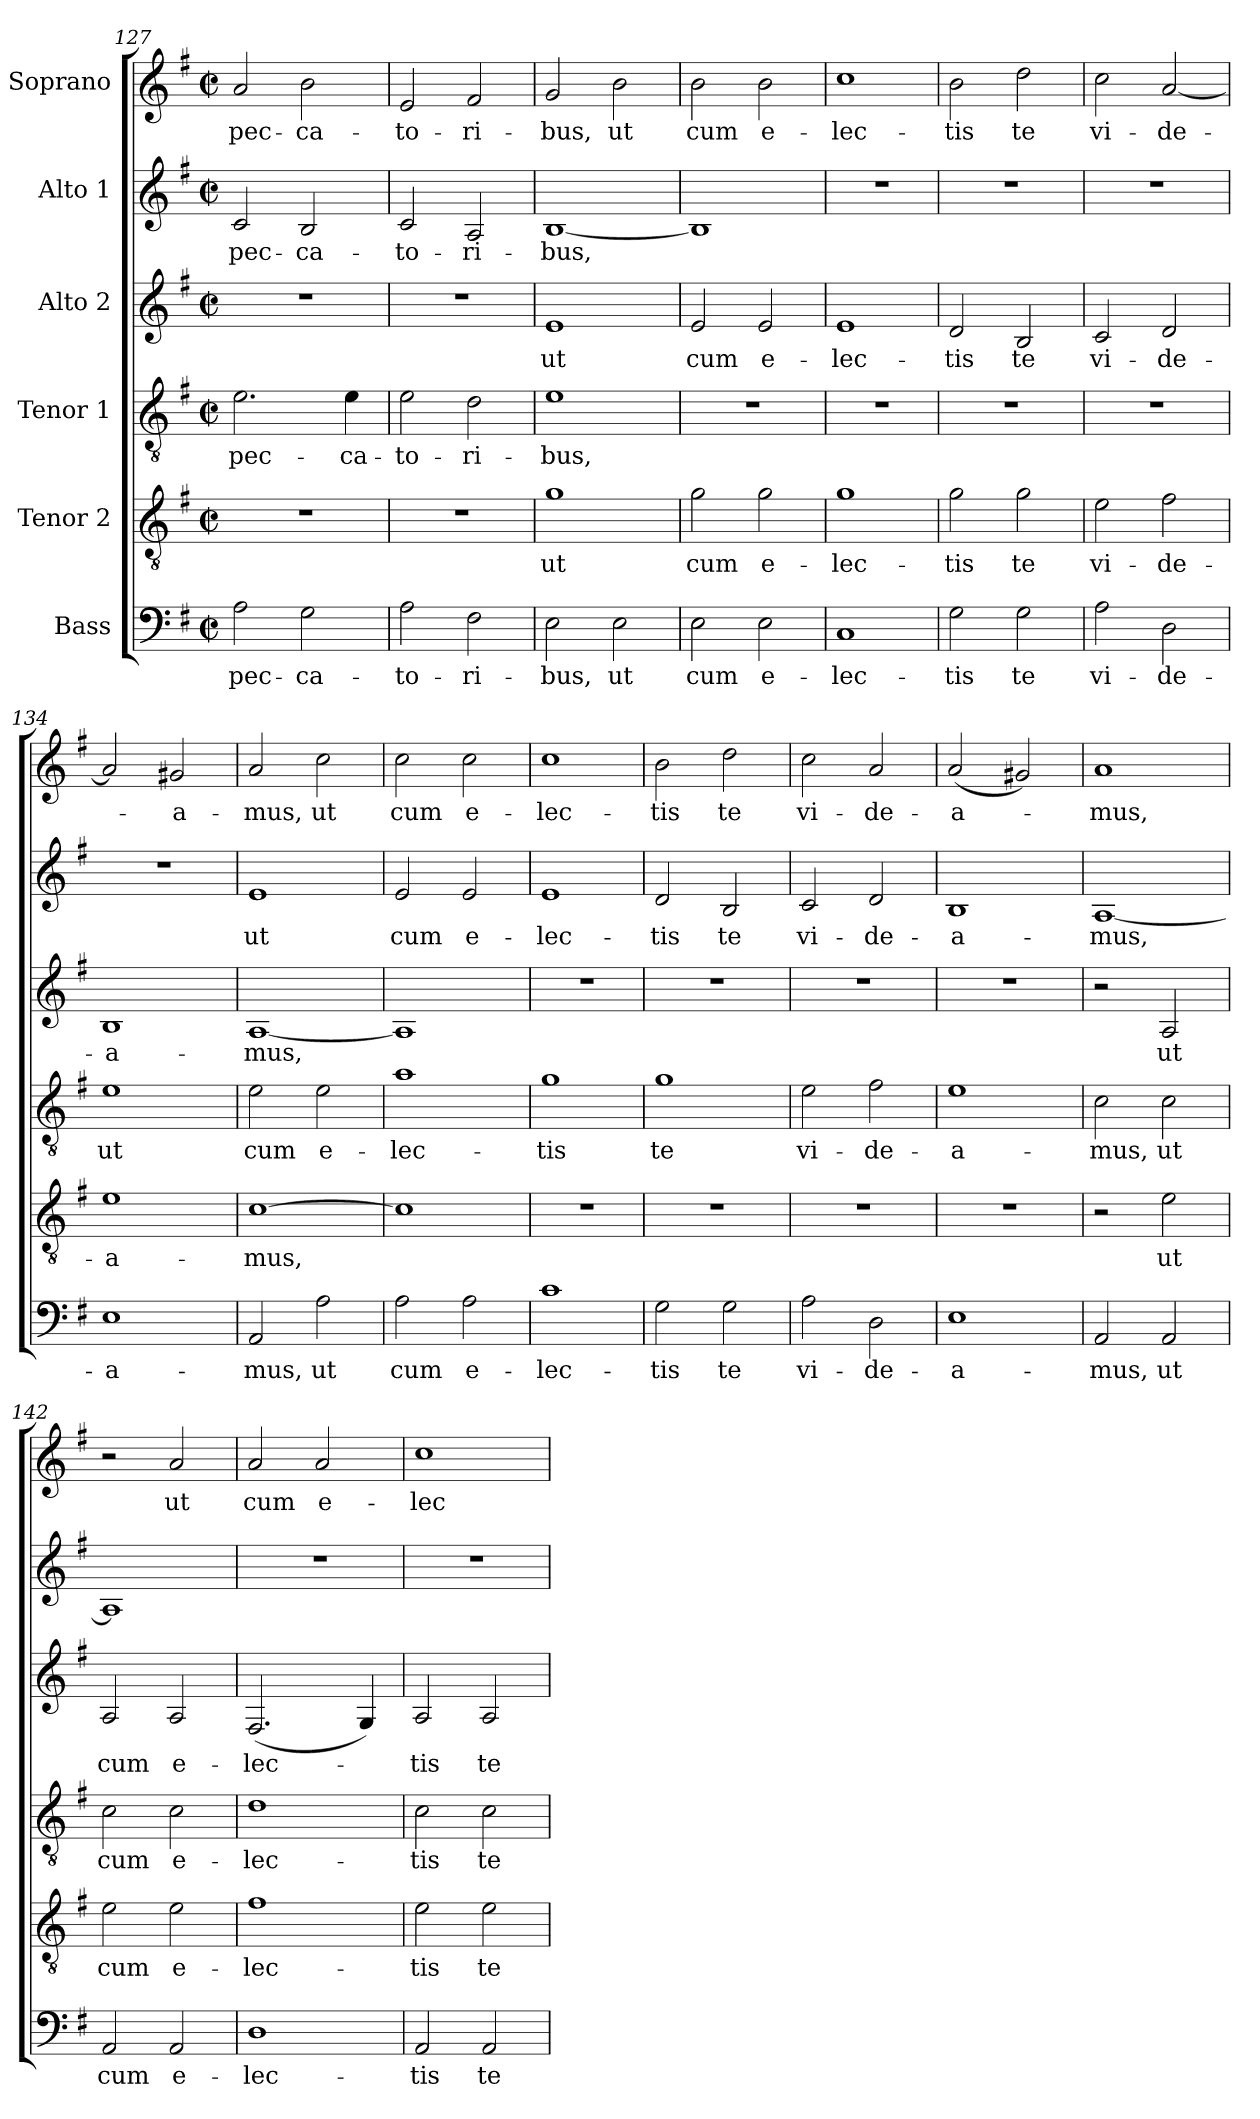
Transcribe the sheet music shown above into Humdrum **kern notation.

**kern	**text	**kern	**text	**kern	**text	**kern	**text	**kern	**text	**kern	**text
*part6	*part6	*part5	*part5	*part4	*part4	*part3	*part3	*part2	*part2	*part1	*part1
*staff6	*staff6	*staff5	*staff5	*staff4	*staff4	*staff3	*staff3	*staff2	*staff2	*staff1	*staff1
*I"Bass	*	*I"Tenor 2	*	*I"Tenor 1	*	*I"Alto 2	*	*I"Alto 1	*	*I"Soprano	*
*clefF4	*	*clefGv2	*	*clefGv2	*	*clefG2	*	*clefG2	*	*clefG2	*
*k[f#]	*	*k[f#]	*	*k[f#]	*	*k[f#]	*	*k[f#]	*	*k[f#]	*
*G:	*	*G:	*	*G:	*	*G:	*	*G:	*	*G:	*
*M2/2	*	*M2/2	*	*M2/2	*	*M2/2	*	*M2/2	*	*M2/2	*
*met(c|)	*	*met(c|)	*	*met(c|)	*	*met(c|)	*	*met(c|)	*	*met(c|)	*
=127	=127	=127	=127	=127	=127	=127	=127	=127	=127	=127	=127
!	!LO:LY:b	!	!	!	!LO:LY:b	!	!	!	!LO:LY:b	!	!LO:LY:b
2A\	pec-	1r	.	2.e\	pec-	1r	.	2c/	pec-	2a/	pec-
!	!LO:LY:b	!	!	!	!	!	!	!	!LO:LY:b	!	!LO:LY:b
2G\	-ca-	.	.	.	.	.	.	2B/	-ca-	2b\	-ca-
!	!	!	!	!	!LO:LY:b	!	!	!	!	!	!
.	.	.	.	4e\	-ca-	.	.	.	.	.	.
=128	=128	=128	=128	=128	=128	=128	=128	=128	=128	=128	=128
!	!LO:LY:b	!	!	!	!LO:LY:b	!	!	!	!LO:LY:b	!	!LO:LY:b
2A\	-to-	1r	.	2e\	-to-	1r	.	2c/	-to-	2e/	-to-
!	!LO:LY:b	!	!	!	!LO:LY:b	!	!	!	!LO:LY:b	!	!LO:LY:b
2F#\	-ri-	.	.	2d\	-ri-	.	.	2A/	-ri-	2f#/	-ri-
=129	=129	=129	=129	=129	=129	=129	=129	=129	=129	=129	=129
!	!LO:LY:b	!	!LO:LY:b	!	!LO:LY:b	!	!LO:LY:b	!	!LO:LY:b	!	!LO:LY:b
2E\	-bus,	1g	ut	1e	-bus,	1e	ut	[1B	-bus,	2g/	-bus,
!	!LO:LY:b	!	!	!	!	!	!	!	!	!	!LO:LY:b
2E\	ut	.	.	.	.	.	.	.	.	2b\	ut
!!LO:LB:g=z
=130	=130	=130	=130	=130	=130	=130	=130	=130	=130	=130	=130
!	!LO:LY:b	!	!LO:LY:b	!	!	!	!LO:LY:b	!	!	!	!LO:LY:b
2E\	cum	2g\	cum	1r	.	2e/	cum	1B]	.	2b\	cum
!	!LO:LY:b	!	!LO:LY:b	!	!	!	!LO:LY:b	!	!	!	!LO:LY:b
2E\	e-	2g\	e-	.	.	2e/	e-	.	.	2b\	e-
=131	=131	=131	=131	=131	=131	=131	=131	=131	=131	=131	=131
!	!LO:LY:b	!	!LO:LY:b	!	!	!	!LO:LY:b	!	!	!	!LO:LY:b
1C	-lec-	1g	-lec-	1r	.	1e	-lec-	1r	.	1cc	-lec-
=132	=132	=132	=132	=132	=132	=132	=132	=132	=132	=132	=132
!	!LO:LY:b	!	!LO:LY:b	!	!	!	!LO:LY:b	!	!	!	!LO:LY:b
2G\	-tis	2g\	-tis	1r	.	2d/	-tis	1r	.	2b\	-tis
!	!LO:LY:b	!	!LO:LY:b	!	!	!	!LO:LY:b	!	!	!	!LO:LY:b
2G\	te	2g\	te	.	.	2B/	te	.	.	2dd\	te
=133	=133	=133	=133	=133	=133	=133	=133	=133	=133	=133	=133
!	!LO:LY:b	!	!LO:LY:b	!	!	!	!LO:LY:b	!	!	!	!LO:LY:b
2A\	vi-	2e\	vi-	1r	.	2c/	vi-	1r	.	2cc\	vi-
!	!LO:LY:b	!	!LO:LY:b	!	!	!	!LO:LY:b	!	!	!	!LO:LY:b
2D\	-de-	2f#\	-de-	.	.	2d/	-de-	.	.	[2a/	-de-
=134	=134	=134	=134	=134	=134	=134	=134	=134	=134	=134	=134
!	!LO:LY:b	!	!LO:LY:b	!	!LO:LY:b	!	!LO:LY:b	!	!	!	!
1E	-a-	1e	-a-	1e	ut	1B	-a-	1r	.	2a/]	.
!	!	!	!	!	!	!	!	!	!	!	!LO:LY:b
.	.	.	.	.	.	.	.	.	.	2g#X/	-a-
=135	=135	=135	=135	=135	=135	=135	=135	=135	=135	=135	=135
!	!LO:LY:b	!	!LO:LY:b	!	!LO:LY:b	!	!LO:LY:b	!	!LO:LY:b	!	!LO:LY:b
2AA/	-mus,	[1c	-mus,	2e\	cum	[1A	-mus,	1e	ut	2a/	-mus,
!	!LO:LY:b	!	!	!	!LO:LY:b	!	!	!	!	!	!LO:LY:b
2A\	ut	.	.	2e\	e-	.	.	.	.	2cc\	ut
=136	=136	=136	=136	=136	=136	=136	=136	=136	=136	=136	=136
!	!LO:LY:b	!	!	!	!LO:LY:b	!	!	!	!LO:LY:b	!	!LO:LY:b
2A\	cum	1c]	.	1a	-lec-	1A]	.	2e/	cum	2cc\	cum
!	!LO:LY:b	!	!	!	!	!	!	!	!LO:LY:b	!	!LO:LY:b
2A\	e-	.	.	.	.	.	.	2e/	e-	2cc\	e-
=137	=137	=137	=137	=137	=137	=137	=137	=137	=137	=137	=137
!	!LO:LY:b	!	!	!	!LO:LY:b	!	!	!	!LO:LY:b	!	!LO:LY:b
1c	-lec-	1r	.	1g	-tis	1r	.	1e	-lec-	1cc	-lec-
=138	=138	=138	=138	=138	=138	=138	=138	=138	=138	=138	=138
!	!LO:LY:b	!	!	!	!LO:LY:b	!	!	!	!LO:LY:b	!	!LO:LY:b
2G\	-tis	1r	.	1g	te	1r	.	2d/	-tis	2b\	-tis
!	!LO:LY:b	!	!	!	!	!	!	!	!LO:LY:b	!	!LO:LY:b
2G\	te	.	.	.	.	.	.	2B/	te	2dd\	te
!!LO:PB:g=z
=139	=139	=139	=139	=139	=139	=139	=139	=139	=139	=139	=139
!	!LO:LY:b	!	!	!	!LO:LY:b	!	!	!	!LO:LY:b	!	!LO:LY:b
2A\	vi-	1r	.	2e\	vi-	1r	.	2c/	vi-	2cc\	vi-
!	!LO:LY:b	!	!	!	!LO:LY:b	!	!	!	!LO:LY:b	!	!LO:LY:b
2D\	-de-	.	.	2f#\	-de-	.	.	2d/	-de-	2a/	-de-
=140	=140	=140	=140	=140	=140	=140	=140	=140	=140	=140	=140
!	!LO:LY:b	!	!	!	!LO:LY:b	!	!	!	!LO:LY:b	!	!LO:LY:b
1E	-a-	1r	.	1e	-a-	1r	.	1B	-a-	(<2a/	-a-
.	.	.	.	.	.	.	.	.	.	2g#X/)	.
=141	=141	=141	=141	=141	=141	=141	=141	=141	=141	=141	=141
!	!LO:LY:b	!	!	!	!LO:LY:b	!	!	!	!LO:LY:b	!	!LO:LY:b
2AA/	-mus,	2r	.	2c\	-mus,	2r	.	[1A	-mus,	1a	-mus,
!	!LO:LY:b	!	!LO:LY:b	!	!LO:LY:b	!	!LO:LY:b	!	!	!	!
2AA/	ut	2e\	ut	2c\	ut	2A/	ut	.	.	.	.
=142	=142	=142	=142	=142	=142	=142	=142	=142	=142	=142	=142
!	!LO:LY:b	!	!LO:LY:b	!	!LO:LY:b	!	!LO:LY:b	!	!	!	!
2AA/	cum	2e\	cum	2c\	cum	2A/	cum	1A]	.	2r	.
!	!LO:LY:b	!	!LO:LY:b	!	!LO:LY:b	!	!LO:LY:b	!	!	!	!LO:LY:b
2AA/	e-	2e\	e-	2c\	e-	2A/	e-	.	.	2a/	ut
=143	=143	=143	=143	=143	=143	=143	=143	=143	=143	=143	=143
!	!LO:LY:b	!	!LO:LY:b	!	!LO:LY:b	!	!LO:LY:b	!	!	!	!LO:LY:b
1D	-lec-	1f#	-lec-	1d	-lec-	(<2.F#/	-lec-	1r	.	2a/	cum
!	!	!	!	!	!	!	!	!	!	!	!LO:LY:b
.	.	.	.	.	.	.	.	.	.	2a/	e-
.	.	.	.	.	.	4G/)	.	.	.	.	.
=144	=144	=144	=144	=144	=144	=144	=144	=144	=144	=144	=144
!	!LO:LY:b	!	!LO:LY:b	!	!LO:LY:b	!	!LO:LY:b	!	!	!	!LO:LY:b
2AA/	-tis	2e\	-tis	2c\	-tis	2A/	-tis	1r	.	1cc	-lec-
!	!LO:LY:b	!	!LO:LY:b	!	!LO:LY:b	!	!LO:LY:b	!	!	!	!
2AA/	te	2e\	te	2c\	te	2A/	te	.	.	.	.
=	=	=	=	=	=	=	=	=	=	=	=
*-	*-	*-	*-	*-	*-	*-	*-	*-	*-	*-	*-
